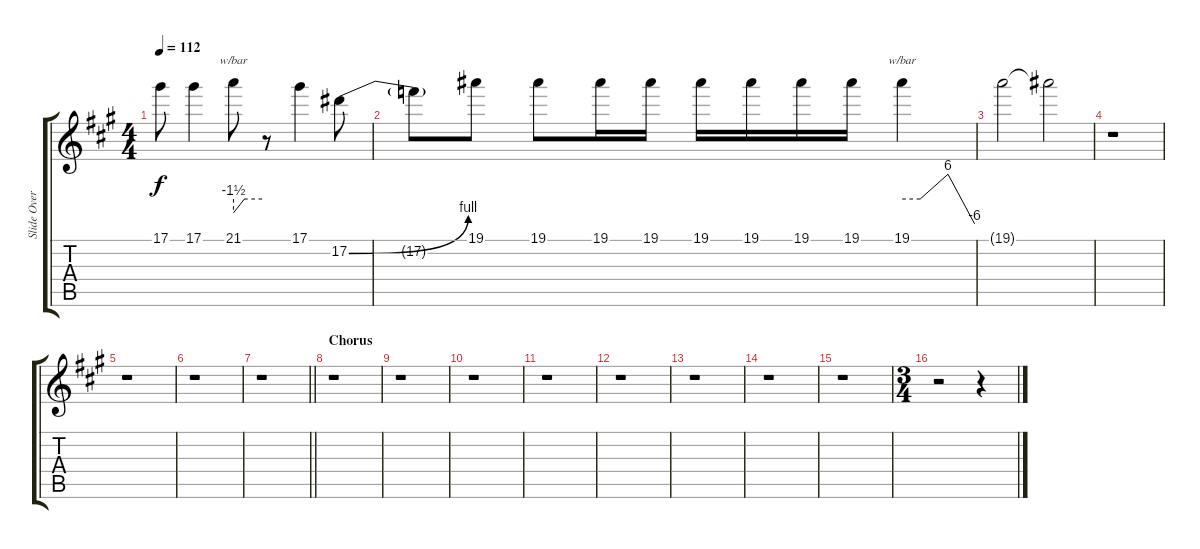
\track ("Slide Overdub" "Slide Over") {instrument overdrivenguitar}
\staff {score tabs}
\tuning (Eb4 Bb3 Gb3 Db3 Ab2 Eb2) {hide}
\ts (4 4)
\tempo 112
\clef g2
\ks f#minor
17.1.8{dy f} 17.1.4 21.1.8{tbe (custom default 0 -6 23 0 60 0)} r.8 17.1.4 17.2{be (bend 0 0 60 4)}.8 |
17.2{t}.8 19.1.8 19.1.8 19.1.16 19.1.16 19.1.16 19.1.16 19.1.16 19.1.16 19.1.4{tbe (custom default 0 0 15 0 38 24 60 -24)} |
19.1{t}.2 19.1{t}.2 |
r.1 |
r.1 |
r.1 |
\barLineRight lightlight
r.1 |
\section ("" "Chorus")
r.1 |
r.1 |
r.1 |
r.1 |
r.1 |
r.1 |
r.1 |
r.1 |
\ts (3 4)
r.2 r.4
